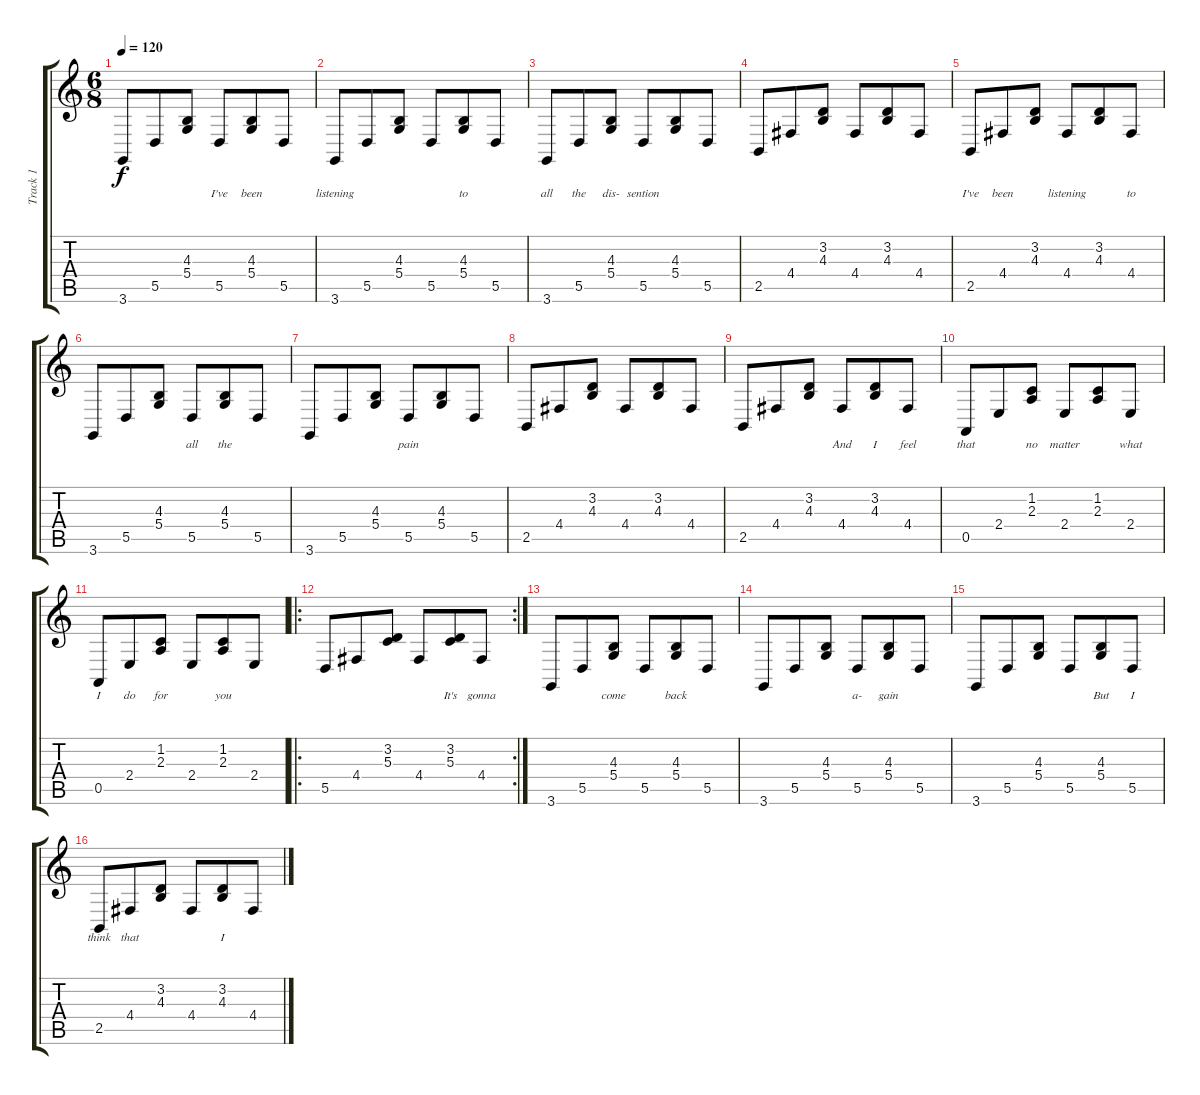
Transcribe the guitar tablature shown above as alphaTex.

\track ("Track 1" "Track 1") {instrument acousticgrandpiano}
\staff {score tabs}
\tuning (E4 B3 G3 D3 A2 E2) {hide}
\ts (6 8)
\tempo 120
\clef g2
\ks c
3.6.8{lyrics (0 "") lyrics (1 "") lyrics (2 "") lyrics (3 "") lyrics (4 "") dy f instrument acousticgrandpiano} 5.5.8{lyrics (0 "") lyrics (1 "") lyrics (2 "") lyrics (3 "") lyrics (4 "")} (4.3 5.4).8{lyrics (0 "") lyrics (1 "") lyrics (2 "") lyrics (3 "") lyrics (4 "")} 5.5.8{lyrics (0 "I've") lyrics (1 "") lyrics (2 "") lyrics (3 "") lyrics (4 "")} (4.3 5.4).8{lyrics (0 "been") lyrics (1 "") lyrics (2 "") lyrics (3 "") lyrics (4 "")} 5.5.8{lyrics (0 "") lyrics (1 "") lyrics (2 "") lyrics (3 "") lyrics (4 "")} |
3.6.8{lyrics (0 "listening") lyrics (1 "") lyrics (2 "") lyrics (3 "") lyrics (4 "")} 5.5.8{lyrics (0 "") lyrics (1 "") lyrics (2 "") lyrics (3 "") lyrics (4 "")} (4.3 5.4).8{lyrics (0 "") lyrics (1 "") lyrics (2 "") lyrics (3 "") lyrics (4 "")} 5.5.8{lyrics (0 "") lyrics (1 "") lyrics (2 "") lyrics (3 "") lyrics (4 "")} (4.3 5.4).8{lyrics (0 "to") lyrics (1 "") lyrics (2 "") lyrics (3 "") lyrics (4 "")} 5.5.8{lyrics (0 "") lyrics (1 "") lyrics (2 "") lyrics (3 "") lyrics (4 "")} |
3.6.8{lyrics (0 "all") lyrics (1 "") lyrics (2 "") lyrics (3 "") lyrics (4 "")} 5.5.8{lyrics (0 "the") lyrics (1 "") lyrics (2 "") lyrics (3 "") lyrics (4 "")} (4.3 5.4).8{lyrics (0 "dis-") lyrics (1 "") lyrics (2 "") lyrics (3 "") lyrics (4 "")} 5.5.8{lyrics (0 "sention") lyrics (1 "") lyrics (2 "") lyrics (3 "") lyrics (4 "")} (4.3 5.4).8{lyrics (0 "") lyrics (1 "") lyrics (2 "") lyrics (3 "") lyrics (4 "")} 5.5.8{lyrics (0 "") lyrics (1 "") lyrics (2 "") lyrics (3 "") lyrics (4 "")} |
2.5.8{lyrics (0 "") lyrics (1 "") lyrics (2 "") lyrics (3 "") lyrics (4 "")} 4.4.8{lyrics (0 "") lyrics (1 "") lyrics (2 "") lyrics (3 "") lyrics (4 "")} (3.2 4.3).8{lyrics (0 "") lyrics (1 "") lyrics (2 "") lyrics (3 "") lyrics (4 "")} 4.4.8{lyrics (0 "") lyrics (1 "") lyrics (2 "") lyrics (3 "") lyrics (4 "")} (3.2 4.3).8{lyrics (0 "") lyrics (1 "") lyrics (2 "") lyrics (3 "") lyrics (4 "")} 4.4.8{lyrics (0 "") lyrics (1 "") lyrics (2 "") lyrics (3 "") lyrics (4 "")} |
2.5.8{lyrics (0 "I've") lyrics (1 "") lyrics (2 "") lyrics (3 "") lyrics (4 "")} 4.4.8{lyrics (0 "been") lyrics (1 "") lyrics (2 "") lyrics (3 "") lyrics (4 "")} (3.2 4.3).8{lyrics (0 "") lyrics (1 "") lyrics (2 "") lyrics (3 "") lyrics (4 "")} 4.4.8{lyrics (0 "listening") lyrics (1 "") lyrics (2 "") lyrics (3 "") lyrics (4 "")} (3.2 4.3).8{lyrics (0 "") lyrics (1 "") lyrics (2 "") lyrics (3 "") lyrics (4 "")} 4.4.8{lyrics (0 "to") lyrics (1 "") lyrics (2 "") lyrics (3 "") lyrics (4 "")} |
3.6.8{lyrics (0 "") lyrics (1 "") lyrics (2 "") lyrics (3 "") lyrics (4 "")} 5.5.8{lyrics (0 "") lyrics (1 "") lyrics (2 "") lyrics (3 "") lyrics (4 "")} (4.3 5.4).8{lyrics (0 "") lyrics (1 "") lyrics (2 "") lyrics (3 "") lyrics (4 "")} 5.5.8{lyrics (0 "all") lyrics (1 "") lyrics (2 "") lyrics (3 "") lyrics (4 "")} (4.3 5.4).8{lyrics (0 "the") lyrics (1 "") lyrics (2 "") lyrics (3 "") lyrics (4 "")} 5.5.8{lyrics (0 "") lyrics (1 "") lyrics (2 "") lyrics (3 "") lyrics (4 "")} |
3.6.8{lyrics (0 "") lyrics (1 "") lyrics (2 "") lyrics (3 "") lyrics (4 "")} 5.5.8{lyrics (0 "") lyrics (1 "") lyrics (2 "") lyrics (3 "") lyrics (4 "")} (4.3 5.4).8{lyrics (0 "") lyrics (1 "") lyrics (2 "") lyrics (3 "") lyrics (4 "")} 5.5.8{lyrics (0 "pain") lyrics (1 "") lyrics (2 "") lyrics (3 "") lyrics (4 "")} (4.3 5.4).8{lyrics (0 "") lyrics (1 "") lyrics (2 "") lyrics (3 "") lyrics (4 "")} 5.5.8{lyrics (0 "") lyrics (1 "") lyrics (2 "") lyrics (3 "") lyrics (4 "")} |
2.5.8{lyrics (0 "") lyrics (1 "") lyrics (2 "") lyrics (3 "") lyrics (4 "")} 4.4.8{lyrics (0 "") lyrics (1 "") lyrics (2 "") lyrics (3 "") lyrics (4 "")} (3.2 4.3).8{lyrics (0 "") lyrics (1 "") lyrics (2 "") lyrics (3 "") lyrics (4 "")} 4.4.8{lyrics (0 "") lyrics (1 "") lyrics (2 "") lyrics (3 "") lyrics (4 "")} (3.2 4.3).8{lyrics (0 "") lyrics (1 "") lyrics (2 "") lyrics (3 "") lyrics (4 "")} 4.4.8{lyrics (0 "") lyrics (1 "") lyrics (2 "") lyrics (3 "") lyrics (4 "")} |
2.5.8{lyrics (0 "") lyrics (1 "") lyrics (2 "") lyrics (3 "") lyrics (4 "")} 4.4.8{lyrics (0 "") lyrics (1 "") lyrics (2 "") lyrics (3 "") lyrics (4 "")} (3.2 4.3).8{lyrics (0 "") lyrics (1 "") lyrics (2 "") lyrics (3 "") lyrics (4 "")} 4.4.8{lyrics (0 "And") lyrics (1 "") lyrics (2 "") lyrics (3 "") lyrics (4 "")} (3.2 4.3).8{lyrics (0 "I") lyrics (1 "") lyrics (2 "") lyrics (3 "") lyrics (4 "")} 4.4.8{lyrics (0 "feel") lyrics (1 "") lyrics (2 "") lyrics (3 "") lyrics (4 "")} |
0.5.8{lyrics (0 "that") lyrics (1 "") lyrics (2 "") lyrics (3 "") lyrics (4 "")} 2.4.8{lyrics (0 "") lyrics (1 "") lyrics (2 "") lyrics (3 "") lyrics (4 "")} (1.2 2.3).8{lyrics (0 "no") lyrics (1 "") lyrics (2 "") lyrics (3 "") lyrics (4 "")} 2.4.8{lyrics (0 "matter") lyrics (1 "") lyrics (2 "") lyrics (3 "") lyrics (4 "")} (1.2 2.3).8{lyrics (0 "") lyrics (1 "") lyrics (2 "") lyrics (3 "") lyrics (4 "")} 2.4.8{lyrics (0 "what") lyrics (1 "") lyrics (2 "") lyrics (3 "") lyrics (4 "")} |
0.5.8{lyrics (0 "I") lyrics (1 "") lyrics (2 "") lyrics (3 "") lyrics (4 "")} 2.4.8{lyrics (0 "do") lyrics (1 "") lyrics (2 "") lyrics (3 "") lyrics (4 "")} (1.2 2.3).8{lyrics (0 "for") lyrics (1 "") lyrics (2 "") lyrics (3 "") lyrics (4 "")} 2.4.8{lyrics (0 "") lyrics (1 "") lyrics (2 "") lyrics (3 "") lyrics (4 "")} (1.2 2.3).8{lyrics (0 "you") lyrics (1 "") lyrics (2 "") lyrics (3 "") lyrics (4 "")} 2.4.8{lyrics (0 "") lyrics (1 "") lyrics (2 "") lyrics (3 "") lyrics (4 "")} |
\ro
\rc 2
5.5.8{lyrics (0 "") lyrics (1 "") lyrics (2 "") lyrics (3 "") lyrics (4 "")} 4.4.8{lyrics (0 "") lyrics (1 "") lyrics (2 "") lyrics (3 "") lyrics (4 "")} (3.2 5.3).8{lyrics (0 "") lyrics (1 "") lyrics (2 "") lyrics (3 "") lyrics (4 "")} 4.4.8{lyrics (0 "") lyrics (1 "") lyrics (2 "") lyrics (3 "") lyrics (4 "")} (3.2 5.3).8{lyrics (0 "It's") lyrics (1 "") lyrics (2 "") lyrics (3 "") lyrics (4 "")} 4.4.8{lyrics (0 "gonna") lyrics (1 "") lyrics (2 "") lyrics (3 "") lyrics (4 "")} |
3.6.8{lyrics (0 "") lyrics (1 "") lyrics (2 "") lyrics (3 "") lyrics (4 "")} 5.5.8{lyrics (0 "") lyrics (1 "") lyrics (2 "") lyrics (3 "") lyrics (4 "")} (4.3 5.4).8{lyrics (0 "come") lyrics (1 "") lyrics (2 "") lyrics (3 "") lyrics (4 "")} 5.5.8{lyrics (0 "") lyrics (1 "") lyrics (2 "") lyrics (3 "") lyrics (4 "")} (4.3 5.4).8{lyrics (0 "back") lyrics (1 "") lyrics (2 "") lyrics (3 "") lyrics (4 "")} 5.5.8{lyrics (0 "") lyrics (1 "") lyrics (2 "") lyrics (3 "") lyrics (4 "")} |
3.6.8{lyrics (0 "") lyrics (1 "") lyrics (2 "") lyrics (3 "") lyrics (4 "")} 5.5.8{lyrics (0 "") lyrics (1 "") lyrics (2 "") lyrics (3 "") lyrics (4 "")} (4.3 5.4).8{lyrics (0 "") lyrics (1 "") lyrics (2 "") lyrics (3 "") lyrics (4 "")} 5.5.8{lyrics (0 "a-") lyrics (1 "") lyrics (2 "") lyrics (3 "") lyrics (4 "")} (4.3 5.4).8{lyrics (0 "gain") lyrics (1 "") lyrics (2 "") lyrics (3 "") lyrics (4 "")} 5.5.8{lyrics (0 "") lyrics (1 "") lyrics (2 "") lyrics (3 "") lyrics (4 "")} |
3.6.8{lyrics (0 "") lyrics (1 "") lyrics (2 "") lyrics (3 "") lyrics (4 "")} 5.5.8{lyrics (0 "") lyrics (1 "") lyrics (2 "") lyrics (3 "") lyrics (4 "")} (4.3 5.4).8{lyrics (0 "") lyrics (1 "") lyrics (2 "") lyrics (3 "") lyrics (4 "")} 5.5.8{lyrics (0 "") lyrics (1 "") lyrics (2 "") lyrics (3 "") lyrics (4 "")} (4.3 5.4).8{lyrics (0 "But") lyrics (1 "") lyrics (2 "") lyrics (3 "") lyrics (4 "")} 5.5.8{lyrics (0 "I") lyrics (1 "") lyrics (2 "") lyrics (3 "") lyrics (4 "")} |
2.5.8{lyrics (0 "think") lyrics (1 "") lyrics (2 "") lyrics (3 "") lyrics (4 "")} 4.4.8{lyrics (0 "that") lyrics (1 "") lyrics (2 "") lyrics (3 "") lyrics (4 "")} (3.2 4.3).8{lyrics (0 "") lyrics (1 "") lyrics (2 "") lyrics (3 "") lyrics (4 "")} 4.4.8{lyrics (0 "") lyrics (1 "") lyrics (2 "") lyrics (3 "") lyrics (4 "")} (3.2 4.3).8{lyrics (0 "I") lyrics (1 "") lyrics (2 "") lyrics (3 "") lyrics (4 "")} 4.4.8{lyrics (0 "") lyrics (1 "") lyrics (2 "") lyrics (3 "") lyrics (4 "")}
